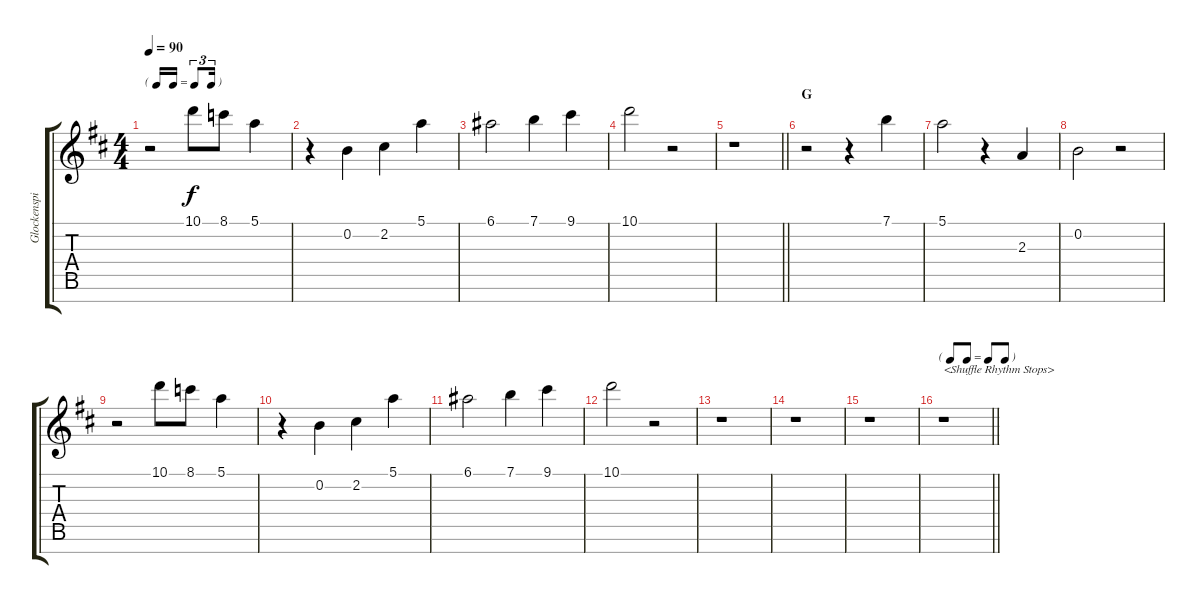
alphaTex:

\track ("Glockenspiel" "Glockenspi") {instrument vibraphone}
\staff {score tabs}
\tuning (E5 B4 G4 D4 A3 E3 B2) {hide}
\ts (4 4)
\tf triplet16th
\tempo 90
\clef g2
\ks d
r.2{dy f} 10.1.8 8.1.8 5.1.4 |
r.4 0.2.4 2.2.4 5.1.4 |
6.1.2 7.1.4 9.1.4 |
10.1.2 r.2 |
\barLineRight lightlight
r.1 |
\section ("" "G")
r.2 r.4 7.1.4 |
5.1.2 r.4 2.3.4 |
0.2.2 r.2 |
r.2 10.1.8 8.1.8 5.1.4 |
r.4 0.2.4 2.2.4 5.1.4 |
6.1.2 7.1.4 9.1.4 |
10.1.2 r.2 |
r.1 |
r.1 |
r.1 |
\tf none
\barLineRight lightlight
r.1{txt "<Shuffle Rhythm Stops>"}
